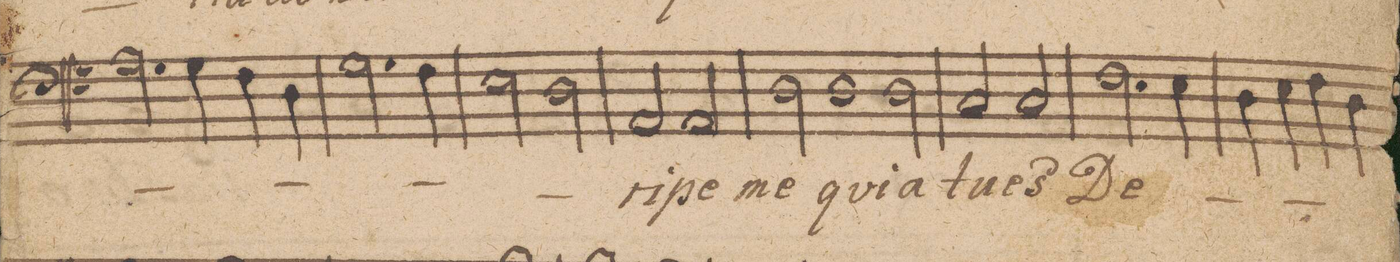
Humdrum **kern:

**kern	**text
*I"Baſso.	*
*clefF4	*
*k[]	*
*met(C|)	*
*M2/1	*
2.A\	.
=19-	=19-
4G\	.
4F\	.
4D\	.
2.G\	.
4F\	.
=20-	=20-
2E\	.
2D\	.
2AA/	-ri-
2AA/	-ge
=21-	=21-
2D\	me
1D	qui-
2D\	-a
=22-	=22-
2C/	tu
2C/	es
2.F\	De-
4E\	.
=23-	=23-
4D\	.
4E\	.
4F\	.
4D\	.
*-	*-
